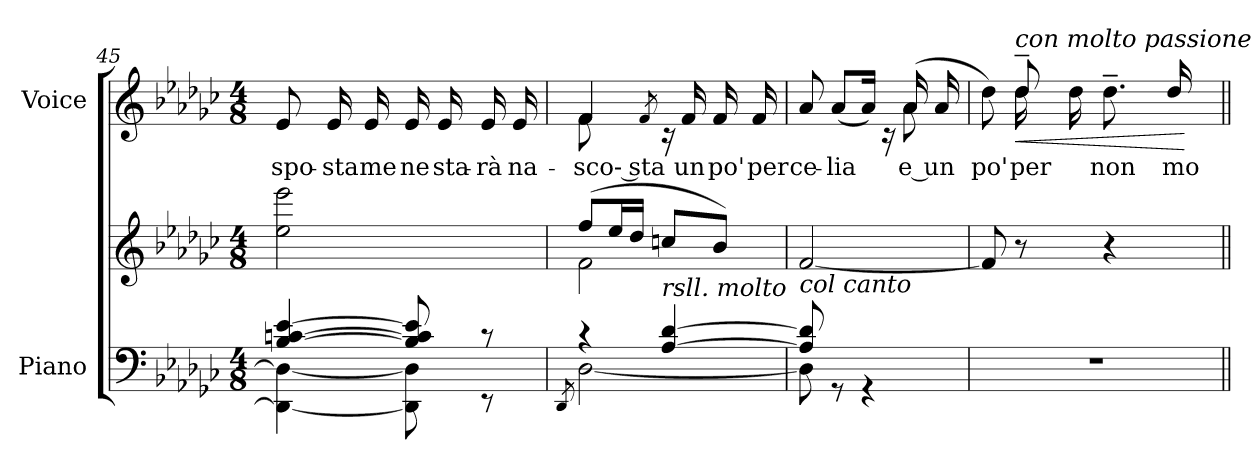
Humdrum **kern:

**kern	**kern	**kern	**text	**dynam
*part2	*part2	*part1	*part1	*part1
*staff3	*staff2	*staff1	*staff1	*staff1
*I"Piano	*	*I"Voice	*	*
*I'Pno	*	*	*	*
!!LO:LB:g=z
*clefF4	*clefG2	*clefG2	*	*
*k[b-e-a-d-g-c-]	*k[b-e-a-d-g-c-]	*k[b-e-a-d-g-c-]	*	*
*M4/8	*M4/8	*M4/8	*	*
=45	=45	=45	=45	=45
*^	*	*	*	*
!	!	!	!	!LO:LY:b	!
[4B-/ [4cn/ [4e-/	4DD-\_ 4D-\_	2ee-\ 2eee-\	8e-/	spo-	.
!	!	!	!	!LO:LY:b	!
.	.	.	16e-/	sta	.
!	!	!	!	!LO:LY:b	!
.	.	.	16e-/	me	.
!	!	!	!	!LO:LY:b	!
8B-/] 8c/] 8e-/]	8DD-\] 8D-\]	.	16e-/	ne	.
!	!	!	!	!LO:LY:b	!
.	.	.	16e-/	sta-	.
!	!	!	!	!LO:LY:b	!
8r	8r	.	16e-/	rà	.
!	!	!	!	!LO:LY:b	!
.	.	.	16e-/	na-	.
=46	=46	=46	=46	=46	=46
.	8qDD-/	.	.	.	.
*	*	*^	*	*	*
!	!	!	!	!LO:TX:a:i:t=rall. molto	!	!
!	!	!	!	!	!LO:LY:b	!
*	*	*	*	*^	*	*
4r	[2D-\	(8ff/L	2f\	4f/	8f\	sco- sta	.
.	.	16ee-/L	.	.	4.ryy	.	.
.	.	16dd-/JJ	.	.	.	.	.
.	.	.	.	8qf/	.	.	.
!LO:TX:a:i:t=rsll. molto	!	!	!	!	!	!	!
[4A-/ [4d-/	.	8ccn/L	.	16rc	.	.	.
!	!	!	!	!	!	!LO:LY:b	!
.	.	.	.	16f/	.	un	.
!	!	!	!	!	!	!LO:LY:b	!
.	.	8b-/J)	.	16f/	.	po'	.
!	!	!	!	!	!	!LO:LY:b	!
.	.	.	.	16f/	.	per	.
*	*	*v	*v	*	*	*	*
=47	=47	=47	=47	=47	=47	=47
!LO:TX:a:i:t=col canto	!	!	!	!	!	!
!	!	!	!	!	!LO:LY:b	!
8A-/] 8d-/]	8D-\]	[2f/	8a-/	4.ryy	ce-	.
!	!	!	!	!	!LO:LY:b	!
8rGG	4.ryy	.	(8a-/L	.	lia	.
4rGG	.	.	16a-/Jk)	.	.	.
.	.	.	16rc	.	.	.
!	!	!	!	!	!LO:LY:b	!
.	.	.	(16a-/	8a-\	e un	.
.	.	.	16a-/	.	.	.
*v	*v	*	*	*	*	*
=48	=48	=48	=48	=48	=48
!	!	!	!	!LO:LY:b	!
2r	8f/]	8dd-\)	8ryy	po'	.
!	!	!LO:TX:a:i:t=con molto passione	!	!	!
!	!	!	!	!LO:LY:b	!LO:HP:b
.	8r	8dd-~/	16dd-\	per	<
.	.	.	16dd-\	.	.
!	!	!	!	!LO:LY:b	!
.	4r	8.dd-~\	4ryy	non	.
!	!	!	!	!LO:LY:b	!
.	.	16dd-/	.	mo-	.
*	*	*v	*v	*	*
.	.	.	.	[
=||	=||	=||	=||	=||
*-	*-	*-	*-	*-
